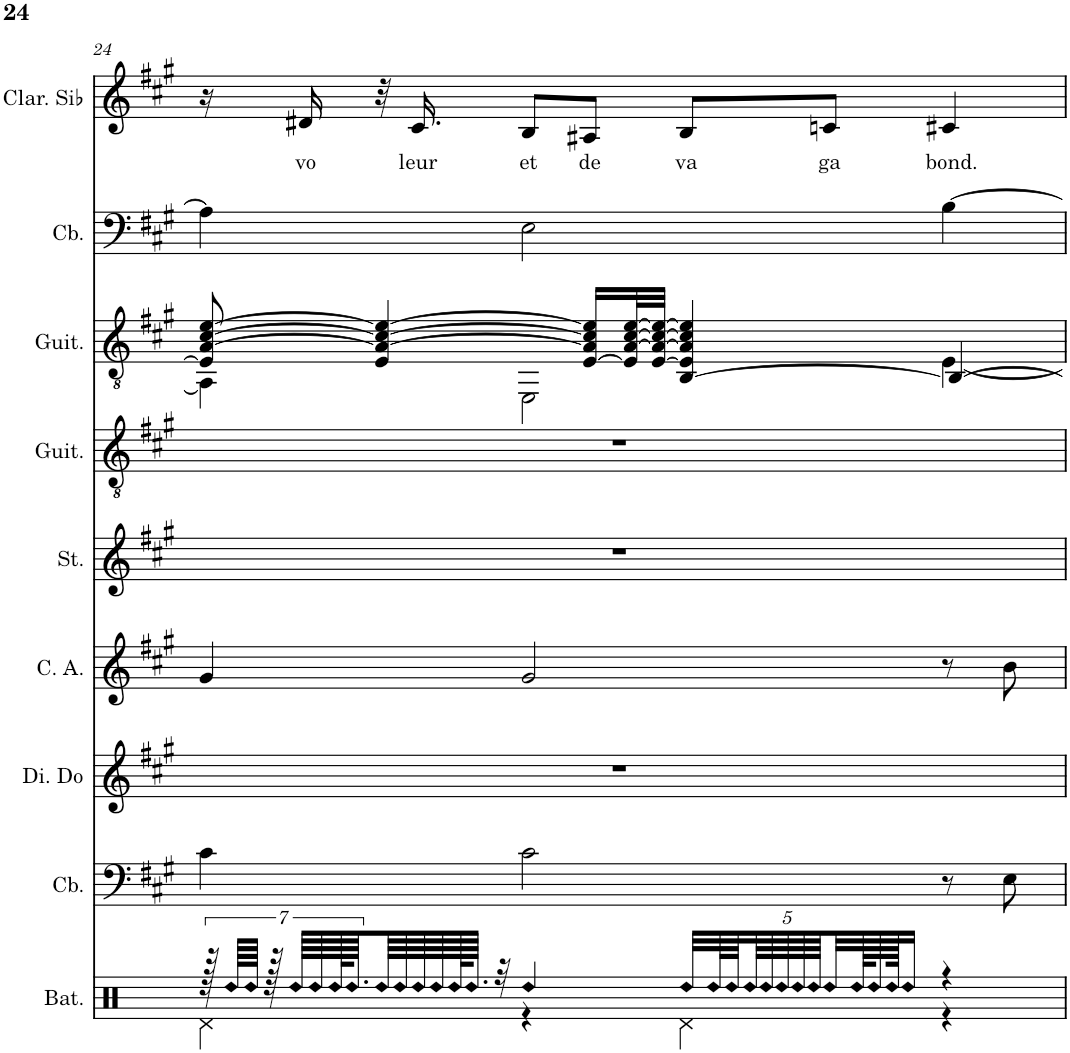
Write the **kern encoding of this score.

**kern	**kern	**kern	**kern	**kern	**kern	**kern	**kern	**kern	**text
*part9	*part8	*part7	*part6	*part5	*part4	*part3	*part2	*part1	*part1
*staff9	*staff8	*staff7	*staff6	*staff5	*staff4	*staff3	*staff2	*staff1	*staff1
*I"Batterie, Drums	*I"Contrebasse, Acoustic Bass	*I"Dizi en Do, Piccolo	*I"Cor anglais, English Horn	*I"Cordes, String Ensemble 2	*I"Guitare acoustique, Acoustic Guitar (steel)	*I"Guitare classique, Acoustic Guitar (nylon)	*I"Contrebasse, Acoustic Bass	*I"Clarinette en Sib	*
*I'Bat.	*I'Cb.	*I'Di. Do	*I'C. A.	*I'St.	*I'Guit.	*I'Guit.	*I'Cb.	*I'Clar. Sib	*
!!LO:PB:g=z
*clefX	*clefF4	*clefG2	*clefG2	*clefG2	*clefGv2	*clefGv2	*clefF4	*clefG2	*
*	*Trd7c12	*Trd-7c-12	*Trd4c7	*	*	*	*Trd7c12	*Trd1c2	*
*k[]	*k[f#c#g#]	*k[f#c#g#]	*k[f#c#g#]	*k[f#c#g#]	*k[f#c#g#]	*k[f#c#g#]	*k[f#c#g#]	*k[f#c#g#]	*
*M4/4	*M4/4	*M4/4	*M4/4	*M4/4	*M4/4	*M4/4	*M4/4	*M4/4	*
=24	=24	=24	=24	=24	=24	=24	=24	=24	=24
*^	*	*	*	*	*	*^	*	*	*
112r	4Rd\	4c#\	1r	4g#/	1r	1r	8E/] [8A/ [8c#/ [8e/	4AA\]	4A\]	16r	.
!LO:N:head=diamond	!	!	!	!	!	!	!	!	!	!	!
56Rdd/LLLL	.	.	.	.	.	.	.	.	.	.	.
!LO:N:head=diamond	!	!	!	!	!	!	!	!	!	!	!
56Rdd/JJJJ	.	.	.	.	.	.	.	.	.	.	.
112r	.	.	.	.	.	.	.	.	.	.	.
!LO:N:head=diamond	!	!	!	!	!	!	!	!	!	!	!
56Rdd/LLLL	.	.	.	.	.	.	.	.	.	.	.
!	!	!	!	!	!	!	!	!	!	!	!LO:LY:b
.	.	.	.	.	.	.	.	.	.	16d#X/	vo
!LO:N:head=diamond	!	!	!	!	!	!	!	!	!	!	!
56Rdd/	.	.	.	.	.	.	.	.	.	.	.
!LO:N:head=diamond	!	!	!	!	!	!	!	!	!	!	!
112Rdd/K	.	.	.	.	.	.	.	.	.	.	.
!LO:N:head=diamond	!	!	!	!	!	!	!	!	!	!	!
56.Rdd/	.	.	.	.	.	.	.	.	.	.	.
!LO:N:head=diamond	!	!	!	!	!	!	!	!	!	!	!
64Rdd/	.	.	.	.	.	.	4E/ 4A/_ 4c#/_ 4e/_	.	.	32r	.
!LO:N:head=diamond	!	!	!	!	!	!	!	!	!	!	!
64Rdd/	.	.	.	.	.	.	.	.	.	.	.
!LO:N:head=diamond	!	!	!	!	!	!	!	!	!	!	!LO:LY:b
64Rdd/	.	.	.	.	.	.	.	.	.	16.c#/	leur
!LO:N:head=diamond	!	!	!	!	!	!	!	!	!	!	!
64Rdd/	.	.	.	.	.	.	.	.	.	.	.
!LO:N:head=diamond	!	!	!	!	!	!	!	!	!	!	!
128Rdd/K	.	.	.	.	.	.	.	.	.	.	.
!LO:N:head=diamond	!	!	!	!	!	!	!	!	!	!	!
64.Rdd/JJJJ	.	.	.	.	.	.	.	.	.	.	.
32r	.	.	.	.	.	.	.	.	.	.	.
!LO:N:head=diamond	!	!	!	!	!	!	!	!	!	!	!LO:LY:b
4Rdd/	4r	2c#\	.	2g#/	.	.	.	2EE\	2E\	8B/L	et
!	!	!	!	!	!	!	!	!	!	!	!LO:LY:b
.	.	.	.	.	.	.	[16E/ 16A/] 16c#/] 16e/]LL	.	.	8A#X/J	de
.	.	.	.	.	.	.	32E/] [32A/ [32c#/ [32e/L	.	.	.	.
.	.	.	.	.	.	.	[32E/ 32A/_ 32c#/_ 32e/_JJJ	.	.	.	.
!LO:N:head=diamond	!	!	!	!	!	!	!	!	!	!	!LO:LY:b
32Rdd/LLL	4Rd\	.	.	.	.	.	[4BB/ 4E/] 4A/] 4c#/] 4e/]	.	.	8B/L	va
!LO:N:head=diamond	!	!	!	!	!	!	!	!	!	!	!
64Rdd/L	.	.	.	.	.	.	.	.	.	.	.
!LO:N:head=diamond	!	!	!	!	!	!	!	!	!	!	!
64Rdd/	.	.	.	.	.	.	.	.	.	.	.
*Xbrackettup	*	*	*	*	*	*	*	*	*	*	*
!LO:N:head=diamond	!	!	!	!	!	!	!	!	!	!	!
80Rdd/	.	.	.	.	.	.	.	.	.	.	.
!LO:N:head=diamond	!	!	!	!	!	!	!	!	!	!	!
80Rdd/	.	.	.	.	.	.	.	.	.	.	.
!LO:N:head=diamond	!	!	!	!	!	!	!	!	!	!	!
80Rdd/	.	.	.	.	.	.	.	.	.	.	.
!LO:N:head=diamond	!	!	!	!	!	!	!	!	!	!	!
80Rdd/	.	.	.	.	.	.	.	.	.	.	.
!LO:N:head=diamond	!	!	!	!	!	!	!	!	!	!	!
80Rdd/J	.	.	.	.	.	.	.	.	.	.	.
!LO:N:head=diamond	!	!	!	!	!	!	!	!	!	!	!LO:LY:b
32Rdd/	.	.	.	.	.	.	.	.	.	8cn/J	ga
!LO:N:head=diamond	!	!	!	!	!	!	!	!	!	!	!
128Rdd/KL	.	.	.	.	.	.	.	.	.	.	.
!LO:N:head=diamond	!	!	!	!	!	!	!	!	!	!	!
64Rdd/	.	.	.	.	.	.	.	.	.	.	.
!LO:N:head=diamond	!	!	!	!	!	!	!	!	!	!	!
128Rdd/JJK	.	.	.	.	.	.	.	.	.	.	.
!LO:N:head=diamond	!	!	!	!	!	!	!	!	!	!	!
16Rdd/JJ	.	.	.	.	.	.	.	.	.	.	.
!	!	!	!	!	!	!	!	!	!	!	!LO:LY:b
4r	4r	8r	.	8r	.	.	4BB/_	[4E\	[4B\	4c#X/	bond.
.	.	8E\	.	8b\	.	.	.	.	.	.	.
*v	*v	*	*	*	*	*	*v	*v	*	*	*
=	=	=	=	=	=	=	=	=	=
*-	*-	*-	*-	*-	*-	*-	*-	*-	*-
